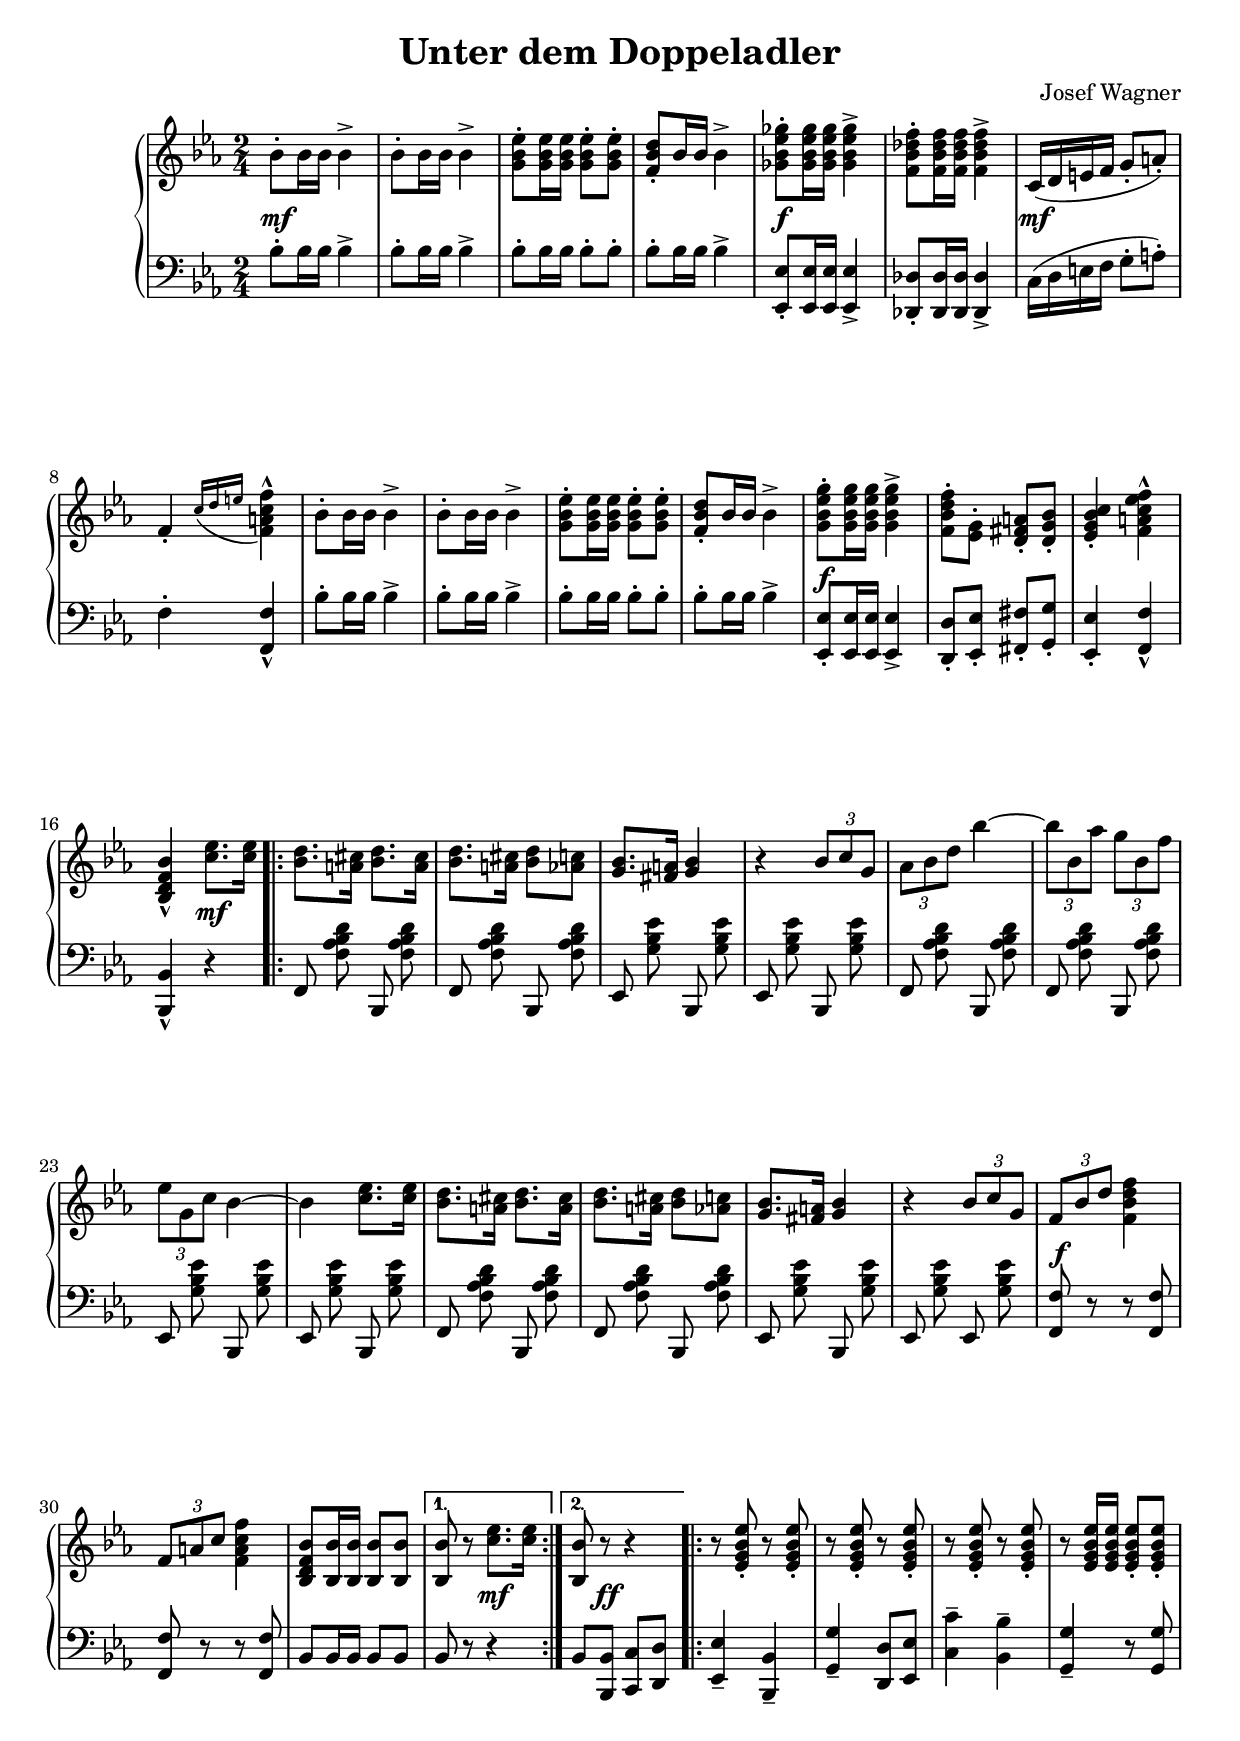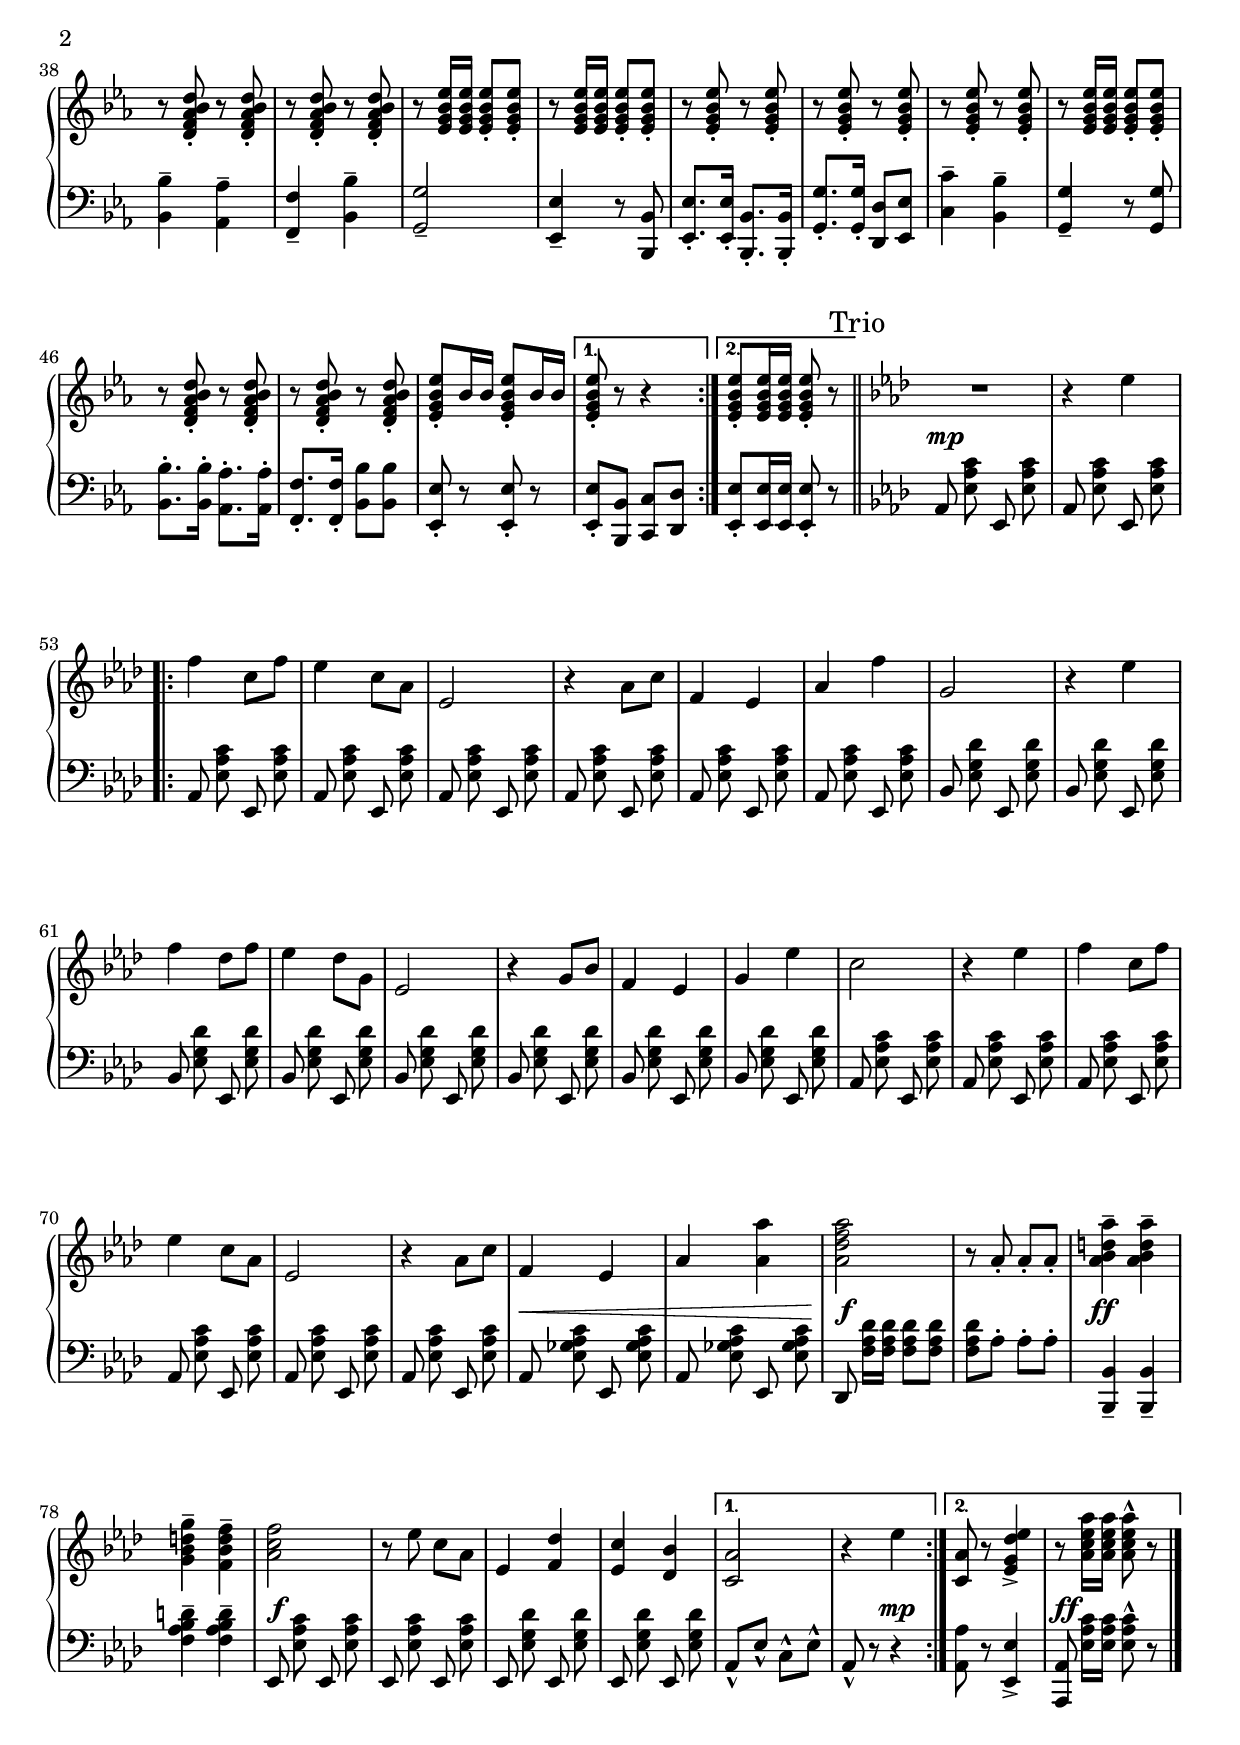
\version "2.19.82"

\header {
  title = "Unter dem Doppeladler"
  composer = "Josef Wagner"
}

\paper {
  ragged-last-bottom = ##f
}

music =  \new PianoStaff <<
  \new Staff {
    \clef "violin"
    \key es \major
    \time 2/4
    \relative bes' {
      \repeat unfold 2 {
        \repeat unfold 2 { bes8-. bes16 bes bes4-> | }
        <g bes es>8-. q16 q q8-. q-. |
        <f bes d>8-. bes16 bes bes4-> |
      }
      \alternative {
        {
          <ges bes es ges>8-. q16 q q4-> |
          <f bes des f>8-. q16 q q4-> |
          c16( d e f g8-. a-.) |
          f4-. \acciaccatura { c'16 d e } <f, a c f>4-^ |
        }
        {
          <g bes es g>8-. q16 q q4-> |
          <f bes d f>8-. <es g>-. <d fis a>-. <d g bes>-. |
          <es g bes c>4-. <f a c es f>-^ |
          <bes, d f bes>-^
        }
      }
      <c' es>8. q16 |
      \repeat volta 2 {
        \repeat unfold 2 {
          <bes d>8. <a cis>16 <bes d>8. <a cis>16 |
          <bes d>8. <a cis>16 <bes d>8 <as c> |
          <g bes>8. <fis a>16 <g bes>4 |
          r4 \tuplet 3/2 { bes8 c g } |
        }
        \alternative {
          {
            \tuplet 3/2 { as bes d } bes'4~ |
            \tuplet 3/2 { bes8 bes,  as' } \tuplet 3/2 { g bes, f' } |
            \tuplet 3/2 { es g, c } bes4~ |
            bes <c es>8. q16 |
          }
          {
            \tuplet 3/2 { f,8 bes d } <f d bes f>4 |
            \tuplet 3/2 { f,8 a c } <f c a f>4 |
            <bes, f d bes>8 <bes bes,>16 q q8 q |
          }
        }
      }
      \alternative {
        { q r <c es>8. q16 | }
        { <bes bes,>8 r r4 | }
      }
      \repeat volta 2 {
        \repeat unfold 2 {
          \repeat unfold 3 { r8 <es, g bes es>-. r q-. | }
          r q16 q q8-. q-. |
          \repeat unfold 2 { r <d f as bes d>-. r q-. | }
        }
        \alternative {
          \repeat unfold 2 { r <es g bes es>16 q q8-. q-. | }
          { q-. bes'16 bes q8-. bes16 bes | }
        }
      }
      \alternative {
        { q8-. r r4 | }
        { q8-. q16 q q8-. r | }
      }
      \bar "||"
      \key as \major
      \mark "Trio"
      R2 |
      r4 es |
      \repeat volta 2 {
        f c8 f |
        es4 c8 as |
        es2 |
        r4 as8 c |
        f,4 es |
        as f' |
        g,2 |
        r4 es' |
        f des8 f |
        es4 des8 g, |
        es2 |
        r4 g8 bes |
        f4 es |
        g es' |
        c2 |
        r4 es |
        f c8 f |
        es4 c8 as |
        es2 |
        r4 as8 c |
        f,4 es |
        as <as as'> |
        <as des f as>2 |
        r8 as8-. as-. as-. |
        <as bes d as'>4-- q-- |
        <g bes d g>-- <f bes d f>-- |
        <as c f>2 |
        r8 es' c as |
        es4 <f des'> |
        <es c'> <des bes'> |
      }
      \alternative {
        {
          <c as'>2 |
          r4 es' |
        }
        {
          <c, as'>8 r <es g des' es>4-> |
          r8 <as c es as>16 q q8-^ r |
        }
      }
      \bar "|."
    }
  }
  \new Dynamics {
    s2\mf |
    s2*3 |
    s2\f |
    s2 |
    s2\mf |
    s2*5 |
    s2\f |
    s2*2 |
    s4 s4\mf |
    s2*12 |
    s2\f |
    s2*2 |
    s4 s4\mf |
    s8 s8\ff s4 |
    s2*17 |
    s2\mp |
    s2*21 |
    s2\< |
    s2 |
    s2\f |
    s2 |
    s2\ff |
    s2 |
    s2\f |
    s2*4 |
    s4 s4\mp |
    s2 |
    s2\ff |
  }
  \new Staff {
    \clef "bass"
    \key es \major
    \time 2/4
    \relative bes {
      \repeat unfold 2 {
        \repeat unfold 2 { bes8-. bes16 bes bes4-> | }
        bes8-. bes16 bes bes8-. bes-. |
        bes-. bes16 bes bes4-> |
      }
      \alternative {
        {
          <es, es,>8-. q16 q q4-> |
          <des des,>8-. q16 q q4-> |
          c16( d e f g8-. a-.) |
          f4-. <f f,>-^ |
        }
        {
          <es es,>8-. q16 q q4-> |
          <d d,>8-. <es es,>-. <fis fis,>-. <g g,>-. |
          <es es,>4-. <f f,>-^ |
          <bes, bes,>-^
        }
      }
      r |
      \repeat volta 2 {
        \autoBeamOff
        \repeat unfold 2 {
          \repeat unfold 2 { f8 <f' as bes d> bes,, q | }
          \repeat unfold 2 { es <g' bes es> bes,, q | }
        }
        \repeat unfold 2 { f'8 <f' as bes d> bes,, q | }
        es <g' bes es> bes,, q |
        es <g' bes es> es, q |
        \autoBeamOn
        <f f'> r r q |
        q r r q |
        bes bes16 bes bes8 bes |
      }
      \alternative {
        { bes r r4 | }
        { bes8 <bes bes,> <c c,> <d d,> | }
      }
      \repeat volta 2 {
        <es es,>4-- <bes bes,>-- |
        <g' g,>-- <d d,>8 <es es,> |
        <c' c,>4-- <bes bes,>-- |
        <g g,>4-- r8 q |
        <bes bes,>4-- <as as,>-- |
        <f f,>-- <bes bes,>-- |
        <g g,>2-- |
        <es es,>4-- r8 <bes bes,> |
        <es es,>8.-. q16-. <bes bes,>8.-. q16-. |
        <g' g,>8.-. q16-. <d d,>8 <es es,> |
        <c' c,>4-- <bes bes,>-- |
        <g g,>4-- r8 q |
        <bes bes,>8.-. q16-. <as as,>8.-. q16-. |
        <f f,>8.-. q16-. <bes bes,>8 q |
        <es, es,>8-. r q-. r |
      }
      \alternative {
        { q-. <bes bes,> <c c,> <d d,> | }
        { <es es,>-. q16 q q8-. r | }
      }
      \bar "||"
      \key as \major
      \autoBeamOff
      \repeat unfold 2 { as, <es' as c> es, q | }
      \repeat volta 2 {
        \repeat unfold 6 { as q es q | }
        \repeat unfold 8 { bes' <es g des'> es, q | }
        \repeat unfold 6 { as <es' as c> es, q | }
        \repeat unfold 2 { as <es' ges as c> es, q | }
        \autoBeamOn
        des\noBeam <f' as des>16 q q8 q |
        q as-. as-. as-. |
        <bes, bes,>4-- q-- |
        <f' as bes d>-- q-- |
        \autoBeamOff
        \repeat unfold 2 { es,8 <es' as c> es, q | }
        \repeat unfold 2 { es <es' g des'> es, q | }
        \autoBeamOn
      }
      \alternative {
        {
          as-^ es'-^ c-^ es-^ |
          as,-^ r r4 |
        }
        {
          <as as'>8 r <es es'>4-> |
          <as, as'>8\noBeam <es'' as c>16 q q8-^ r |
        }
      }
      \bar "|."
    }
  }
>>

\score {
  \music
  \layout {}
}

\score {
  \unfoldRepeats \music
  \midi {
    \tempo 4 = 120
  }
}
